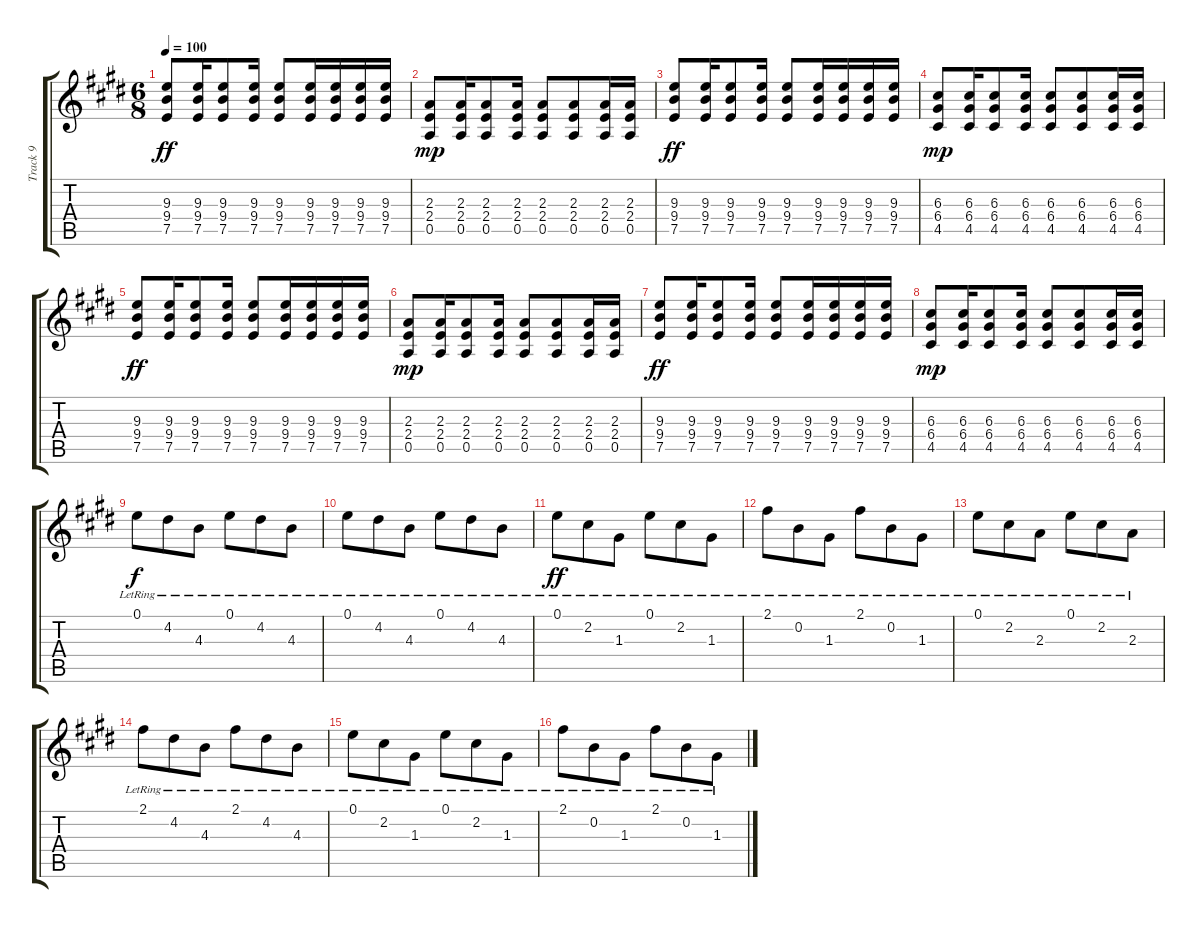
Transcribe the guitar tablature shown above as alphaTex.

\track ("Track 9" "Track 9") {instrument electricguitarclean}
\staff {score tabs}
\tuning (E4 B3 G3 D3 A2 E2) {hide}
\ts (6 8)
\tempo 100
\clef g2
\ks c#minor
(9.3 9.4 7.5).8{dy ff} (9.3 9.4 7.5).16 (9.3 9.4 7.5).8 (9.3 9.4 7.5).16 (9.3 9.4 7.5).8 (9.3 9.4 7.5).16 (9.3 9.4 7.5).16 (9.3 9.4 7.5).16 (9.3 9.4 7.5).16 |
(2.3 2.4 0.5).8{dy mp} (2.3 2.4 0.5).16 (2.3 2.4 0.5).8 (2.3 2.4 0.5).16 (2.3 2.4 0.5).8 (2.3 2.4 0.5).8 (2.3 2.4 0.5).16 (2.3 2.4 0.5).16 |
(9.3 9.4 7.5).8{dy ff} (9.3 9.4 7.5).16 (9.3 9.4 7.5).8 (9.3 9.4 7.5).16 (9.3 9.4 7.5).8 (9.3 9.4 7.5).16 (9.3 9.4 7.5).16 (9.3 9.4 7.5).16 (9.3 9.4 7.5).16 |
(6.3 6.4 4.5).8{dy mp} (6.3 6.4 4.5).16 (6.3 6.4 4.5).8 (6.3 6.4 4.5).16 (6.3 6.4 4.5).8 (6.3 6.4 4.5).8 (6.3 6.4 4.5).16 (6.3 6.4 4.5).16 |
(9.3 9.4 7.5).8{dy ff} (9.3 9.4 7.5).16 (9.3 9.4 7.5).8 (9.3 9.4 7.5).16 (9.3 9.4 7.5).8 (9.3 9.4 7.5).16 (9.3 9.4 7.5).16 (9.3 9.4 7.5).16 (9.3 9.4 7.5).16 |
(2.3 2.4 0.5).8{dy mp} (2.3 2.4 0.5).16 (2.3 2.4 0.5).8 (2.3 2.4 0.5).16 (2.3 2.4 0.5).8 (2.3 2.4 0.5).8 (2.3 2.4 0.5).16 (2.3 2.4 0.5).16 |
(9.3 9.4 7.5).8{dy ff} (9.3 9.4 7.5).16 (9.3 9.4 7.5).8 (9.3 9.4 7.5).16 (9.3 9.4 7.5).8 (9.3 9.4 7.5).16 (9.3 9.4 7.5).16 (9.3 9.4 7.5).16 (9.3 9.4 7.5).16 |
(6.3 6.4 4.5).8{dy mp} (6.3 6.4 4.5).16 (6.3 6.4 4.5).8 (6.3 6.4 4.5).16 (6.3 6.4 4.5).8 (6.3 6.4 4.5).8 (6.3 6.4 4.5).16 (6.3 6.4 4.5).16 |
0.1{lr}.8{dy f} 4.2{lr}.8 4.3{lr}.8 0.1{lr}.8 4.2{lr}.8 4.3{lr}.8 |
0.1{lr}.8 4.2{lr}.8 4.3{lr}.8 0.1{lr}.8 4.2{lr}.8 4.3{lr}.8 |
0.1{lr}.8{dy ff} 2.2{lr}.8 1.3{lr}.8 0.1{lr}.8 2.2{lr}.8 1.3{lr}.8 |
2.1{lr}.8 0.2{lr}.8 1.3{lr}.8 2.1{lr}.8 0.2{lr}.8 1.3{lr}.8 |
0.1{lr}.8 2.2{lr}.8 2.3{lr}.8 0.1{lr}.8 2.2{lr}.8 2.3{lr}.8 |
2.1{lr}.8 4.2{lr}.8 4.3{lr}.8 2.1{lr}.8 4.2{lr}.8 4.3{lr}.8 |
0.1{lr}.8 2.2{lr}.8 1.3{lr}.8 0.1{lr}.8 2.2{lr}.8 1.3{lr}.8 |
2.1{lr}.8 0.2{lr}.8 1.3{lr}.8 2.1{lr}.8 0.2{lr}.8 1.3{lr}.8
